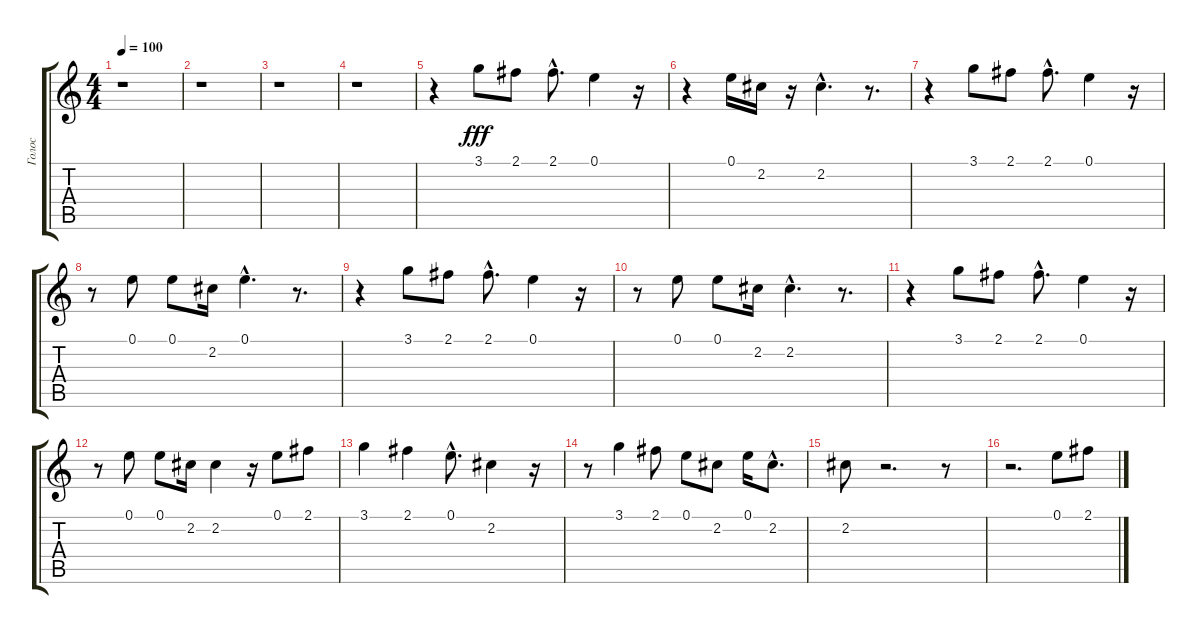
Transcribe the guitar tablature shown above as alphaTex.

\track ("Голос" "Голос") {instrument acousticguitarsteel}
\staff {score tabs}
\tuning (E4 B3 G3 D3 A2 E2) {hide}
\ts (4 4)
\tempo 100
\clef g2
\ks c
r.1{dy fff instrument acousticguitarsteel} |
r.1 |
r.1 |
r.1 |
r.4 3.1.8 2.1.8 2.1{hac}.8{d} 0.1.4 r.16 |
r.4 0.1.16 2.2.16 r.16 2.2{hac}.4{d} r.8{d} |
r.4 3.1.8 2.1.8 2.1{hac}.8{d} 0.1.4 r.16 |
r.8 0.1.8 0.1.8 2.2.16 0.1{hac}.4{d} r.8{d} |
r.4 3.1.8 2.1.8 2.1{hac}.8{d} 0.1.4 r.16 |
r.8 0.1.8 0.1.8 2.2.16 2.2{hac}.4{d} r.8{d} |
r.4 3.1.8 2.1.8 2.1{hac}.8{d} 0.1.4 r.16 |
r.8 0.1.8 0.1.8 2.2.16 2.2.4 r.16 0.1.8 2.1.8 |
3.1.4 2.1.4 0.1{hac}.8{d} 2.2.4 r.16 |
r.8 3.1.4 2.1.8 0.1.8 2.2.8 0.1.16 2.2{hac}.8{d} |
2.2.8 r.2{d} r.8 |
r.2{d} 0.1.8 2.1.8
